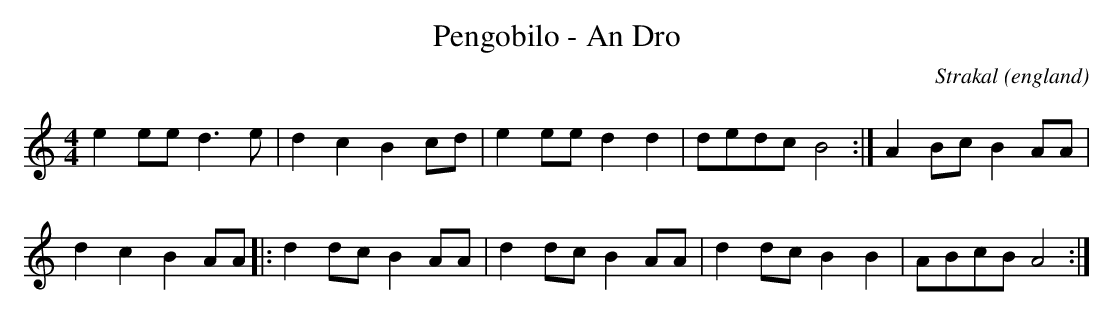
X:1
T:Pengobilo - An Dro
O:england
C:Strakal
E:12
M:4/4
L:1/8
K:C
e2 eed3e|d2c2B2cd|e2eed2d2|dedcB4:|A2BcB2AA|
d2c2B2AA|:d2 dcB2AA|d2dcB2AA|d2dc B2B2|ABcBA4:|
